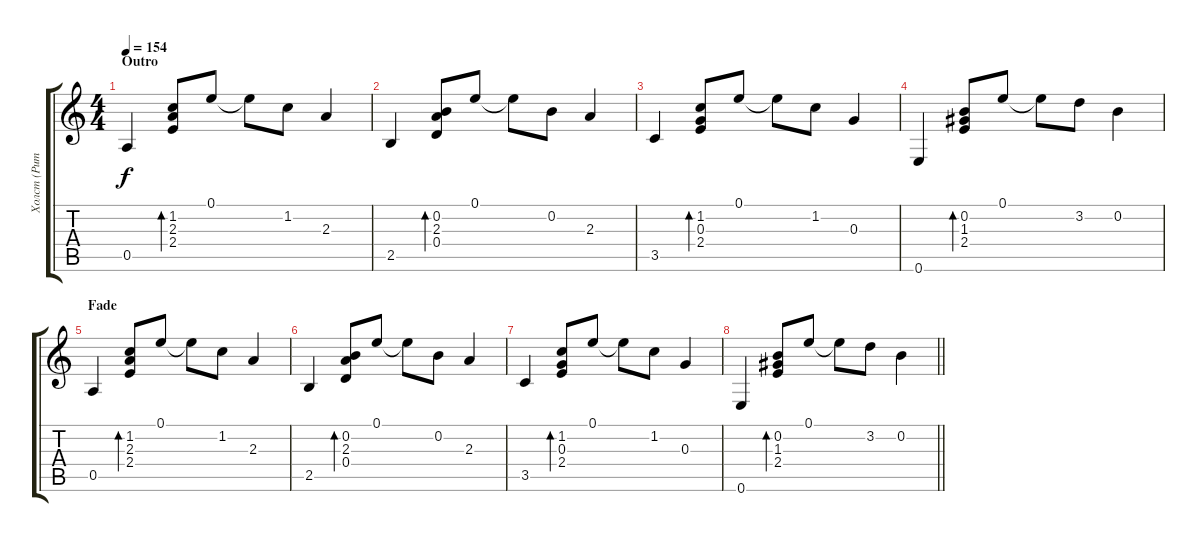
\track ("Холст (Ритм)" "Холст (Рит") {instrument acousticguitarsteel}
\staff {score tabs}
\tuning (E4 B3 G3 D3 A2 E2) {hide}
\ts (4 4)
\section ("" "Outro")
\tempo 154
\clef g2
\ks c
0.5.4{dy f} (1.2 2.3 2.4).8{bd 480} 0.1.8 0.1{t}.8 1.2.8 2.3.4 |
2.5.4 (0.2 2.3 0.4).8{bd 480} 0.1.8 0.1{t}.8 0.2.8 2.3.4 |
3.5.4 (1.2 0.3 2.4).8{bd 480} 0.1.8 0.1{t}.8 1.2.8 0.3.4 |
0.6.4 (0.2 1.3 2.4).8{bd 480} 0.1.8 0.1{t}.8 3.2.8 0.2.4 |
\section ("" "Fade")
0.5.4{volume 0} (1.2 2.3 2.4).8{bd 480} 0.1.8 0.1{t}.8 1.2.8 2.3.4 |
2.5.4 (0.2 2.3 0.4).8{bd 480} 0.1.8 0.1{t}.8 0.2.8 2.3.4 |
3.5.4 (1.2 0.3 2.4).8{bd 480} 0.1.8 0.1{t}.8 1.2.8 0.3.4 |
\barLineRight lightlight
0.6.4 (0.2 1.3 2.4).8{bd 480} 0.1.8 0.1{t}.8 3.2.8 0.2.4
